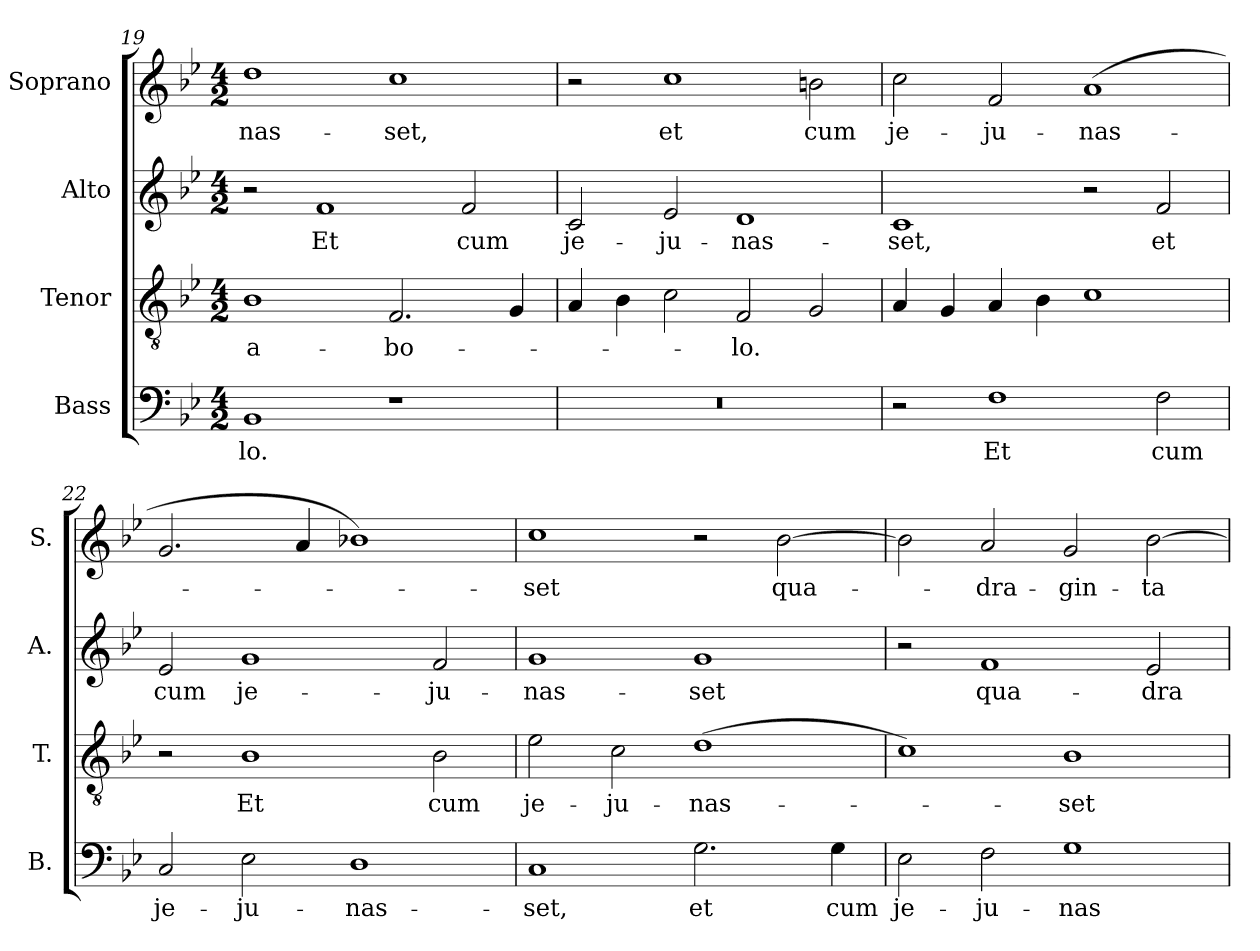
**kern	**text	**kern	**text	**kern	**text	**kern	**text
*part4	*part4	*part3	*part3	*part2	*part2	*part1	*part1
*staff4	*staff4	*staff3	*staff3	*staff2	*staff2	*staff1	*staff1
*I"Bass	*	*I"Tenor	*	*I"Alto	*	*I"Soprano	*
*I'B.	*	*I'T.	*	*I'A.	*	*I'S.	*
*clefF4	*	*clefGv2	*	*clefG2	*	*clefG2	*
*	*	*ITrd7c12	*	*	*	*	*
*k[b-e-]	*	*k[b-e-]	*	*k[b-e-]	*	*k[b-e-]	*
*B-:	*	*B-:	*	*B-:	*	*B-:	*
*M4/2	*	*M4/2	*	*M4/2	*	*M4/2	*
=19	=19	=19	=19	=19	=19	=19	=19
!	!LO:LY:b:color=#000000	!	!	!	!	!	!
!	!	!	!LO:LY:b:color=#000000	!	!	!	!
!	!	!	!	!	!	!	!LO:LY:b:color=#000000
1BB-i	-lo.	1BB-i	-a-	2r	.	1ddi	-nas-
!	!	!	!	!	!LO:LY:b:color=#000000	!	!
.	.	.	.	1fi	Et	.	.
!	!	!	!LO:LY:b:color=#000000	!	!	!	!
!	!	!	!	!	!	!	!LO:LY:b:color=#000000
1r	.	2.FFi/	-bo-	.	.	1cci	-set,
!	!	!	!	!	!LO:LY:b:color=#000000	!	!
.	.	.	.	2fi/	cum	.	.
.	.	4GGi/	.	.	.	.	.
=20	=20	=20	=20	=20	=20	=20	=20
!LO:N:vis=1	!	!	!	!	!	!	!
!	!	!	!	!	!LO:LY:b:color=#000000	!	!
0r	.	4AAi/	.	2ci/	je-	2r	.
.	.	4BB-i\	.	.	.	.	.
!	!	!	!	!	!LO:LY:b:color=#000000	!	!
!	!	!	!	!	!	!	!LO:LY:b:color=#000000
.	.	2Ci\	.	2e-i/	-ju-	1cci	et
!	!	!	!LO:LY:b:color=#000000	!	!	!	!
!	!	!	!	!	!LO:LY:b:color=#000000	!	!
.	.	2FFi/	-lo.	1di	-nas-	.	.
!	!	!	!	!	!	!	!LO:LY:b:color=#000000
.	.	2GGi/	.	.	.	2bni\	cum
=21	=21	=21	=21	=21	=21	=21	=21
!	!	!	!	!	!LO:LY:b:color=#000000	!	!
!	!	!	!	!	!	!	!LO:LY:b:color=#000000
2r	.	4AAi/	.	1ci	-set,	2cci\	je-
.	.	4GGi/	.	.	.	.	.
!	!LO:LY:b:color=#000000	!	!	!	!	!	!
!	!	!	!	!	!	!	!LO:LY:b:color=#000000
1Fi	Et	4AAi/	.	.	.	2fi/	-ju-
.	.	4BB-i\	.	.	.	.	.
!	!	!	!	!	!	!	!LO:LY:b:color=#000000
.	.	1Ci	.	2r	.	(1ai	-nas-
!	!LO:LY:b:color=#000000	!	!	!	!	!	!
!	!	!	!	!	!LO:LY:b:color=#000000	!	!
2Fi\	cum	.	.	2fi/	et	.	.
=22	=22	=22	=22	=22	=22	=22	=22
!	!LO:LY:b:color=#000000	!	!	!	!	!	!
!	!	!	!	!	!LO:LY:b:color=#000000	!	!
2Ci/	je-	2r	.	2e-i/	cum	2.gi/	.
!	!LO:LY:b:color=#000000	!	!	!	!	!	!
!	!	!	!LO:LY:b:color=#000000	!	!	!	!
!	!	!	!	!	!LO:LY:b:color=#000000	!	!
2E-i\	-ju-	1BB-i	Et	1gi	je-	.	.
.	.	.	.	.	.	4ai/	.
!	!LO:LY:b:color=#000000	!	!	!	!	!	!
1Di	-nas-	.	.	.	.	1b-Xi)	.
!	!	!	!LO:LY:b:color=#000000	!	!	!	!
!	!	!	!	!	!LO:LY:b:color=#000000	!	!
.	.	2BB-i\	cum	2fi/	-ju-	.	.
=23	=23	=23	=23	=23	=23	=23	=23
!	!LO:LY:b:color=#000000	!	!	!	!	!	!
!	!	!	!LO:LY:b:color=#000000	!	!	!	!
!	!	!	!	!	!LO:LY:b:color=#000000	!	!
!	!	!	!	!	!	!	!LO:LY:b:color=#000000
1Ci	-set,	2E-i\	je-	1gi	-nas-	1cci	-set
!	!	!	!LO:LY:b:color=#000000	!	!	!	!
.	.	2Ci\	-ju-	.	.	.	.
!	!LO:LY:b:color=#000000	!	!	!	!	!	!
!	!	!	!LO:LY:b:color=#000000	!	!	!	!
!	!	!	!	!	!LO:LY:b:color=#000000	!	!
2.Gi\	et	(1Di	-nas-	1gi	-set	2r	.
!	!	!	!	!	!	!	!LO:LY:b:color=#000000
.	.	.	.	.	.	[2b-i\	qua-
!	!LO:LY:b:color=#000000	!	!	!	!	!	!
4Gi\	cum	.	.	.	.	.	.
=24	=24	=24	=24	=24	=24	=24	=24
!	!LO:LY:b:color=#000000	!	!	!	!	!	!
2E-i\	je-	1Ci)	.	2r	.	2b-i\]	.
!	!LO:LY:b:color=#000000	!	!	!	!	!	!
!	!	!	!	!	!LO:LY:b:color=#000000	!	!
!	!	!	!	!	!	!	!LO:LY:b:color=#000000
2Fi\	-ju-	.	.	1fi	qua-	2ai/	-dra-
!	!LO:LY:b:color=#000000	!	!	!	!	!	!
!	!	!	!LO:LY:b:color=#000000	!	!	!	!
!	!	!	!	!	!	!	!LO:LY:b:color=#000000
1Gi	-nas-	1BB-i	-set	.	.	2gi/	-gin-
!	!	!	!	!	!LO:LY:b:color=#000000	!	!
!	!	!	!	!	!	!	!LO:LY:b:color=#000000
.	.	.	.	2e-i/	-dra-	[2b-i\	-ta
=	=	=	=	=	=	=	=
*-	*-	*-	*-	*-	*-	*-	*-
